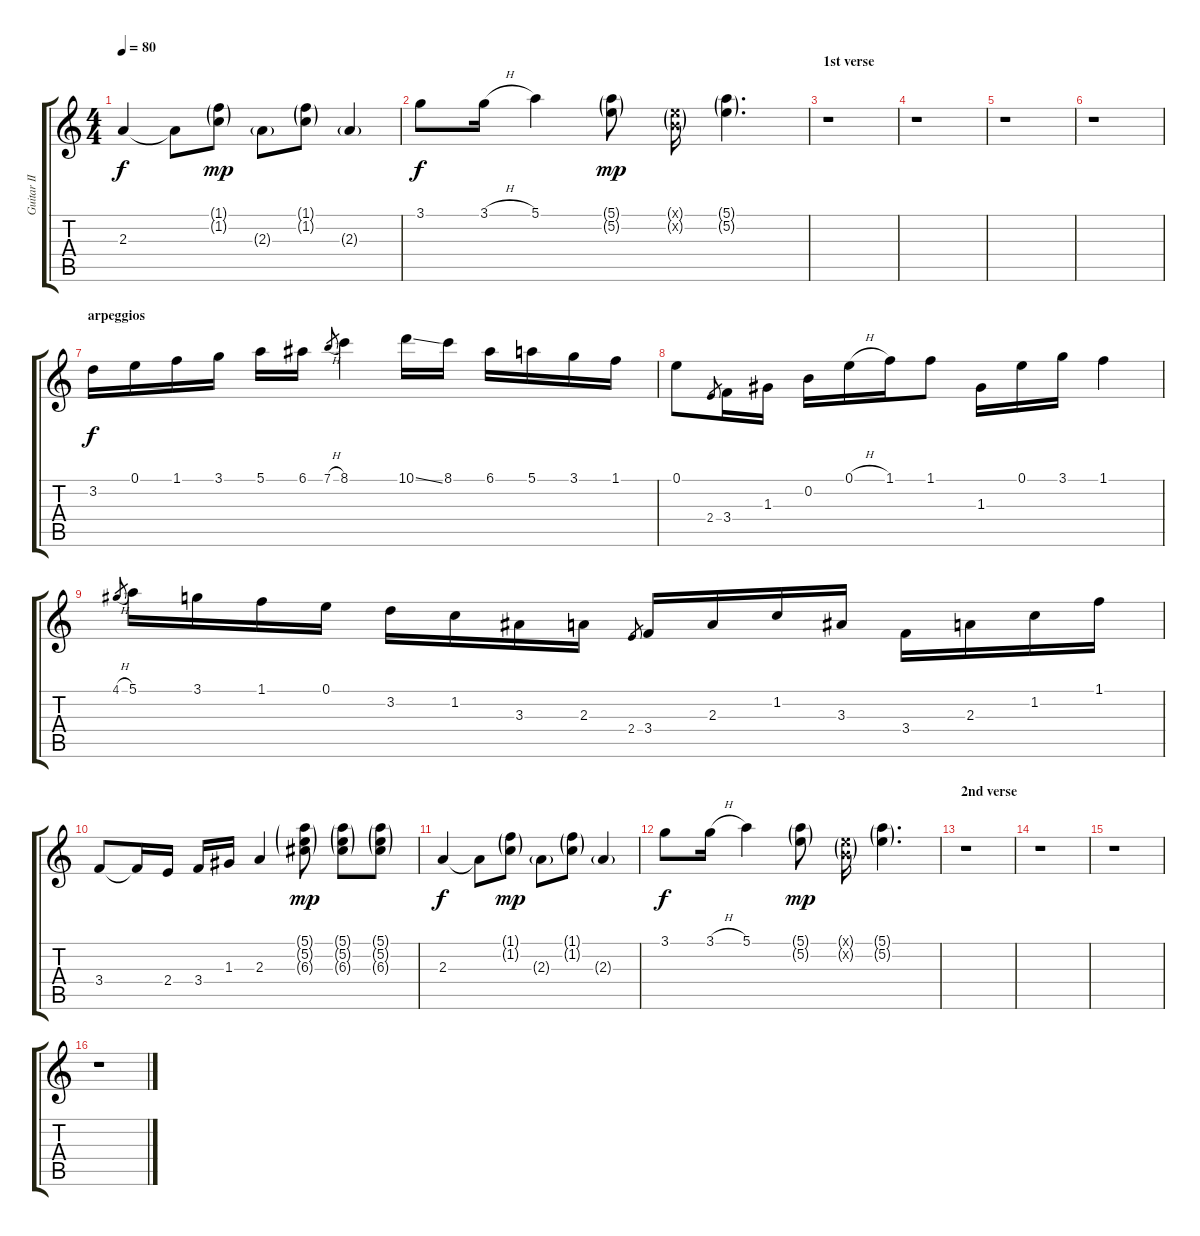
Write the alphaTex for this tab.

\track ("Guitar II" "Guitar II") {instrument acousticguitarsteel}
\staff {score tabs}
\tuning (E4 B3 G3 D3 A2 E2) {hide}
\ts (4 4)
\tempo 80
\clef g2
\ks c
2.3.4{dy f} 2.3{t}.8 (1.1{g} 1.2{g}).8{dy mp} 2.3{g}.8 (1.1{g} 1.2{g}).8 2.3{g}.4 |
3.1.8{dy f} 3.1{h}.16 5.1.4 (5.1{g} 5.2{g}).8{dy mp} (0.1{g x} 0.2{g x}).16 (5.1{g} 5.2{g}).4{d} |
\section ("" "1st verse")
r.1 |
r.1 |
r.1 |
r.1 |
\section ("" "arpeggios")
3.2.16{dy f} 0.1.16 1.1.16 3.1.16 5.1.16 6.1.16 7.1{h}.8{gr} 8.1.4 10.1{ss}.16 8.1.16 6.1.16 5.1.16 3.1.16 1.1.16 |
0.1.8 2.4.8{gr} 3.4.16 1.3.16 0.2.16 0.1{h}.16 1.1.16 1.1.8 1.3.16 0.1.16 3.1.16 1.1.4 |
4.1{h}.8{gr} 5.1.16 3.1.16 1.1.16 0.1.16 3.2.16 1.2.16 3.3.16 2.3.16 2.4.8{gr} 3.4.16 2.3.16 1.2.16 3.3.16 3.4.16 2.3.16 1.2.16 1.1.16 |
3.4.8 3.4{t}.16 2.4.16 3.4.16 1.3.16 2.3.4 (5.1{g} 5.2{g} 6.3{g}).8{dy mp} (5.1{g} 5.2{g} 6.3{g}).8 (5.1{g} 5.2{g} 6.3{g}).8 |
2.3.4{dy f} 2.3{t}.8 (1.1{g} 1.2{g}).8{dy mp} 2.3{g}.8 (1.1{g} 1.2{g}).8 2.3{g}.4 |
3.1.8{dy f} 3.1{h}.16 5.1.4 (5.1{g} 5.2{g}).8{dy mp} (0.1{g x} 0.2{g x}).16 (5.1{g} 5.2{g}).4{d} |
\section ("" "2nd verse")
r.1 |
r.1 |
r.1 |
r.1
